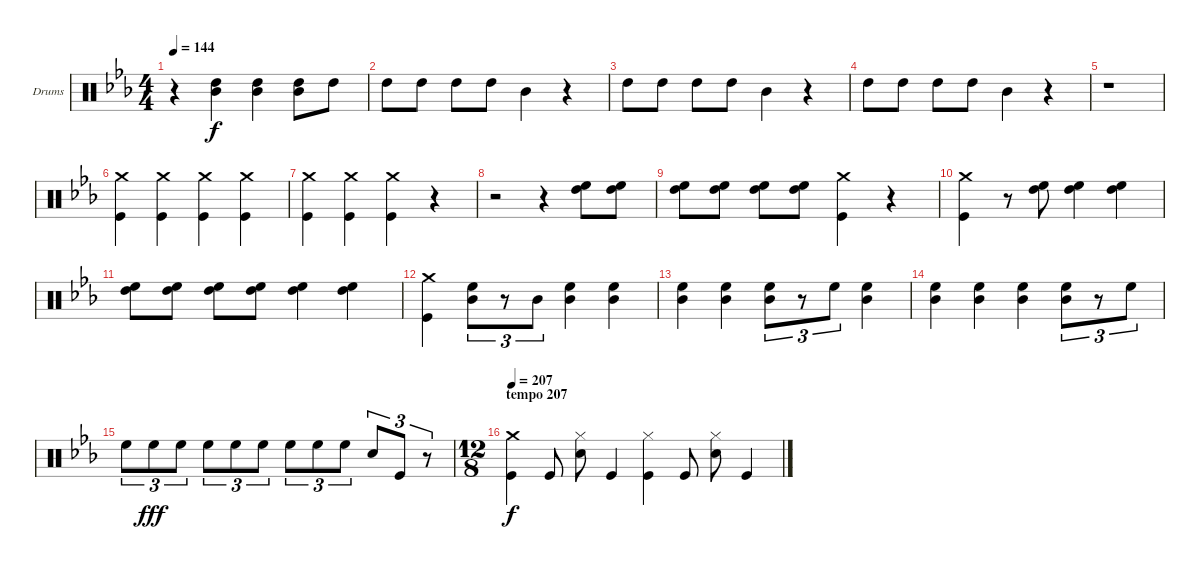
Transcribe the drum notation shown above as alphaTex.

\bracketExtendMode groupsimilarinstruments
\firstSystemTrackNameOrientation horizontal
\otherSystemsTrackNameOrientation horizontal
\track ("Drumkit" "Drums") {instrument percussion}
\staff {score}
\articulation defaults
\ts (4 4)
\tempo 144
\clef neutral
\ks eb
r.4{dy f} ("High Tom (hit)" "Mid Tom (hit)").4 ("High Tom (hit)" "Mid Tom (hit)").4 ("High Tom (hit)" "Mid Tom (hit)").8 "High Tom (hit)".8 |
"High Tom (hit)".8 "High Tom (hit)".8 "High Tom (hit)".8 "High Tom (hit)".8 "Mid Tom (hit)".4 r.4 |
"High Tom (hit)".8 "High Tom (hit)".8 "High Tom (hit)".8 "High Tom (hit)".8 "Mid Tom (hit)".4 r.4 |
"High Tom (hit)".8 "High Tom (hit)".8 "High Tom (hit)".8 "High Tom (hit)".8 "Mid Tom (hit)".4 r.4 |
r.1 |
("Crash medium (hit)" "Kick (hit)").4 ("Crash medium (hit)" "Kick (hit)").4 ("Crash medium (hit)" "Kick (hit)").4 ("Crash medium (hit)" "Kick (hit)").4 |
("Crash medium (hit)" "Kick (hit)").4 ("Crash medium (hit)" "Kick (hit)").4 ("Crash medium (hit)" "Kick (hit)").4 r.4 |
r.2 r.4 ("High Floor Tom (hit)" "High Tom (hit)").8 ("High Floor Tom (hit)" "High Tom (hit)").8 |
("High Floor Tom (hit)" "High Tom (hit)").8 ("High Floor Tom (hit)" "High Tom (hit)").8 ("High Floor Tom (hit)" "High Tom (hit)").8 ("High Floor Tom (hit)" "High Tom (hit)").8 ("Crash medium (hit)" "Kick (hit)").4 r.4 |
("Crash medium (hit)" "Kick (hit)").4 r.8 ("High Floor Tom (hit)" "High Tom (hit)").8 ("High Floor Tom (hit)" "High Tom (hit)").4 ("High Floor Tom (hit)" "High Tom (hit)").4 |
("High Floor Tom (hit)" "High Tom (hit)").8 ("High Floor Tom (hit)" "High Tom (hit)").8 ("High Floor Tom (hit)" "High Tom (hit)").8 ("High Floor Tom (hit)" "High Tom (hit)").8 ("High Floor Tom (hit)" "High Tom (hit)").4 ("High Floor Tom (hit)" "High Tom (hit)").4 |
("Crash medium (hit)" "Kick (hit)").4 ("High Floor Tom (hit)" "Mid Tom (hit)").8{tu (3 2)} r.8{tu (3 2)} "Mid Tom (hit)".8{tu (3 2)} ("High Floor Tom (hit)" "Mid Tom (hit)").4 ("High Floor Tom (hit)" "Mid Tom (hit)").4 |
("High Floor Tom (hit)" "Mid Tom (hit)").4 ("High Floor Tom (hit)" "Mid Tom (hit)").4 ("High Floor Tom (hit)" "Mid Tom (hit)").8{tu (3 2)} r.8{tu (3 2)} "High Floor Tom (hit)".8{tu (3 2)} ("High Floor Tom (hit)" "Mid Tom (hit)").4 |
("High Floor Tom (hit)" "Mid Tom (hit)").4 ("High Floor Tom (hit)" "Mid Tom (hit)").4 ("High Floor Tom (hit)" "Mid Tom (hit)").4 ("High Floor Tom (hit)" "Mid Tom (hit)").8{tu (3 2)} r.8{tu (3 2)} "High Floor Tom (hit)".8{tu (3 2)} |
"High Floor Tom (hit)".8{tu (3 2)} "High Floor Tom (hit)".8{tu (3 2) dy fff} "High Floor Tom (hit)".8{tu (3 2)} "High Floor Tom (hit)".8{tu (3 2)} "High Floor Tom (hit)".8{tu (3 2)} "High Floor Tom (hit)".8{tu (3 2)} "High Floor Tom (hit)".8{tu (3 2)} "High Floor Tom (hit)".8{tu (3 2)} "High Floor Tom (hit)".8{tu (3 2)} "Snare (hit) 2".8{tu (3 2)} "Kick (hit)".8{tu (3 2)} r.8{tu (3 2)} |
\ts (12 8)
\section ("" "tempo 207")
\tempo 207
("Crash medium (hit)" "Kick (hit)").4{dy f} "Kick (hit)".8 ("Hi-Hat (closed)" "Snare (hit) 2").8 "Kick (hit)".4 ("Hi-Hat (closed)" "Kick (hit)").4 "Kick (hit)".8 ("Hi-Hat (closed)" "Snare (hit) 2").8 "Kick (hit)".4
